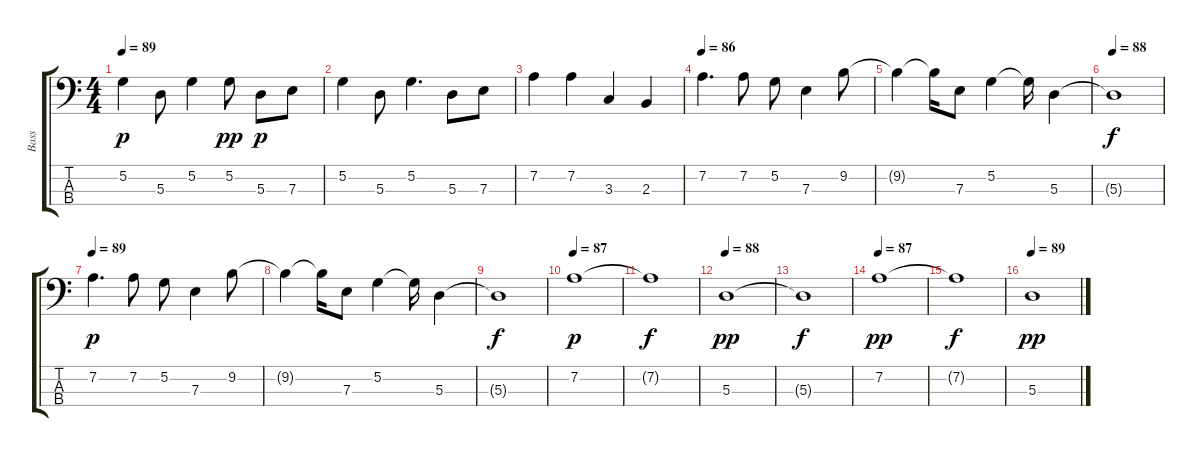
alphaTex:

\track ("Bass" "Bass") {instrument electricbassfinger}
\staff {score tabs}
\tuning (G2 D2 A1 E1) {hide}
\ts (4 4)
\tempo 89
\clef f4
\ks c
5.2.4{dy p} 5.3.8 5.2.4 5.2.8{dy pp} 5.3.8{dy p} 7.3.8 |
5.2.4 5.3.8 5.2.4{d} 5.3.8 7.3.8 |
7.2.4 7.2.4 3.3.4 2.3.4 |
\tempo 86
7.2.4{d} 7.2.8 5.2.8 7.3.4 9.2.8 |
9.2{t}.4 9.2{t}.16 7.3.8 5.2.4 5.2{t}.16 5.3.4 |
\tempo 88
5.3{t}.1{dy f} |
\tempo 89
7.2.4{d dy p} 7.2.8 5.2.8 7.3.4 9.2.8 |
9.2{t}.4 9.2{t}.16 7.3.8 5.2.4 5.2{t}.16 5.3.4 |
5.3{t}.1{dy f} |
\tempo 87
7.2.1{dy p} |
7.2{t}.1{dy f} |
\tempo 88
5.3.1{dy pp} |
5.3{t}.1{dy f} |
\tempo 87
7.2.1{dy pp} |
7.2{t}.1{dy f} |
\tempo 89
5.3.1{dy pp}
